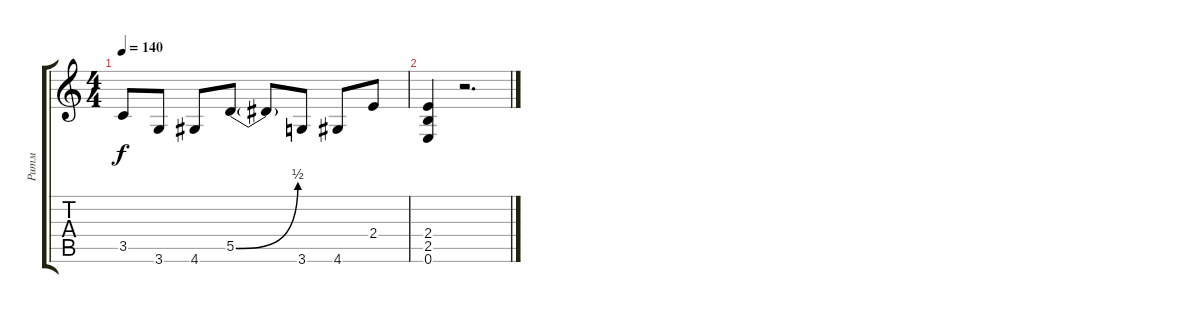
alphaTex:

\track ("Ритм" "Ритм") {instrument distortionguitar}
\staff {score tabs}
\tuning (E4 B3 G3 D3 A2 E2) {hide}
\ts (4 4)
\tempo 140
\clef g2
\ks c
3.5{t}.8{dy f} 3.6.8 4.6.8 5.5{be (bend 0 0 60 2)}.8 5.5{t}.8 3.6.8 4.6.8 2.4.8 |
(2.4 2.5 0.6).4 r.2{d}
